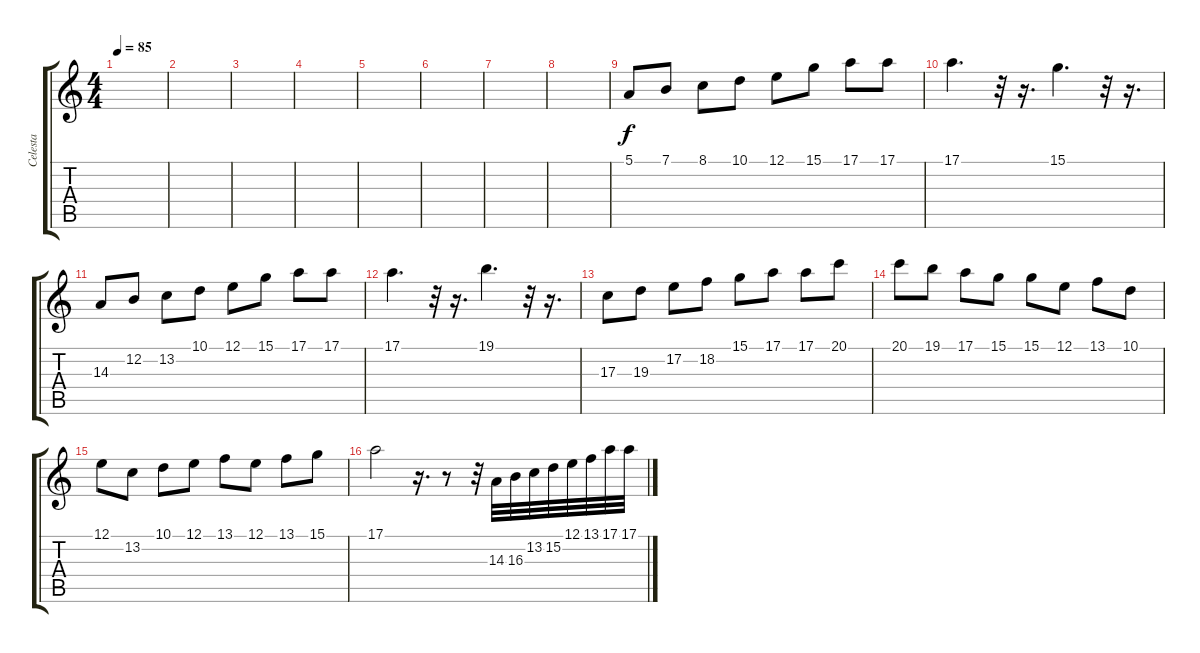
\track ("Celesta" "Celesta") {instrument celesta}
\staff {score tabs}
\tuning (E4 B3 G3 D3 A2 E2) {hide}
\ts (4 4)
\tempo 85
\clef g2
\ks c
|
|
|
|
|
|
|
|
5.1.8 7.1.8 8.1.8 10.1.8 12.1.8 15.1.8 17.1.8 17.1.8 |
17.1.4{d} r.32 r.16{d} 15.1.4{d} r.32 r.16{d} |
14.3.8 12.2.8 13.2.8 10.1.8 12.1.8 15.1.8 17.1.8 17.1.8 |
17.1.4{d} r.32 r.16{d} 19.1.4{d} r.32 r.16{d} |
17.3.8 19.3.8 17.2.8 18.2.8 15.1.8 17.1.8 17.1.8 20.1.8 |
20.1.8 19.1.8 17.1.8 15.1.8 15.1.8 12.1.8 13.1.8 10.1.8 |
12.1.8 13.2.8 10.1.8 12.1.8 13.1.8 12.1.8 13.1.8 15.1.8 |
17.1.2 r.16{d} r.8 r.32 14.3.32 16.3.32 13.2.32 15.2.32 12.1.32 13.1.32 17.1.32 17.1.32
